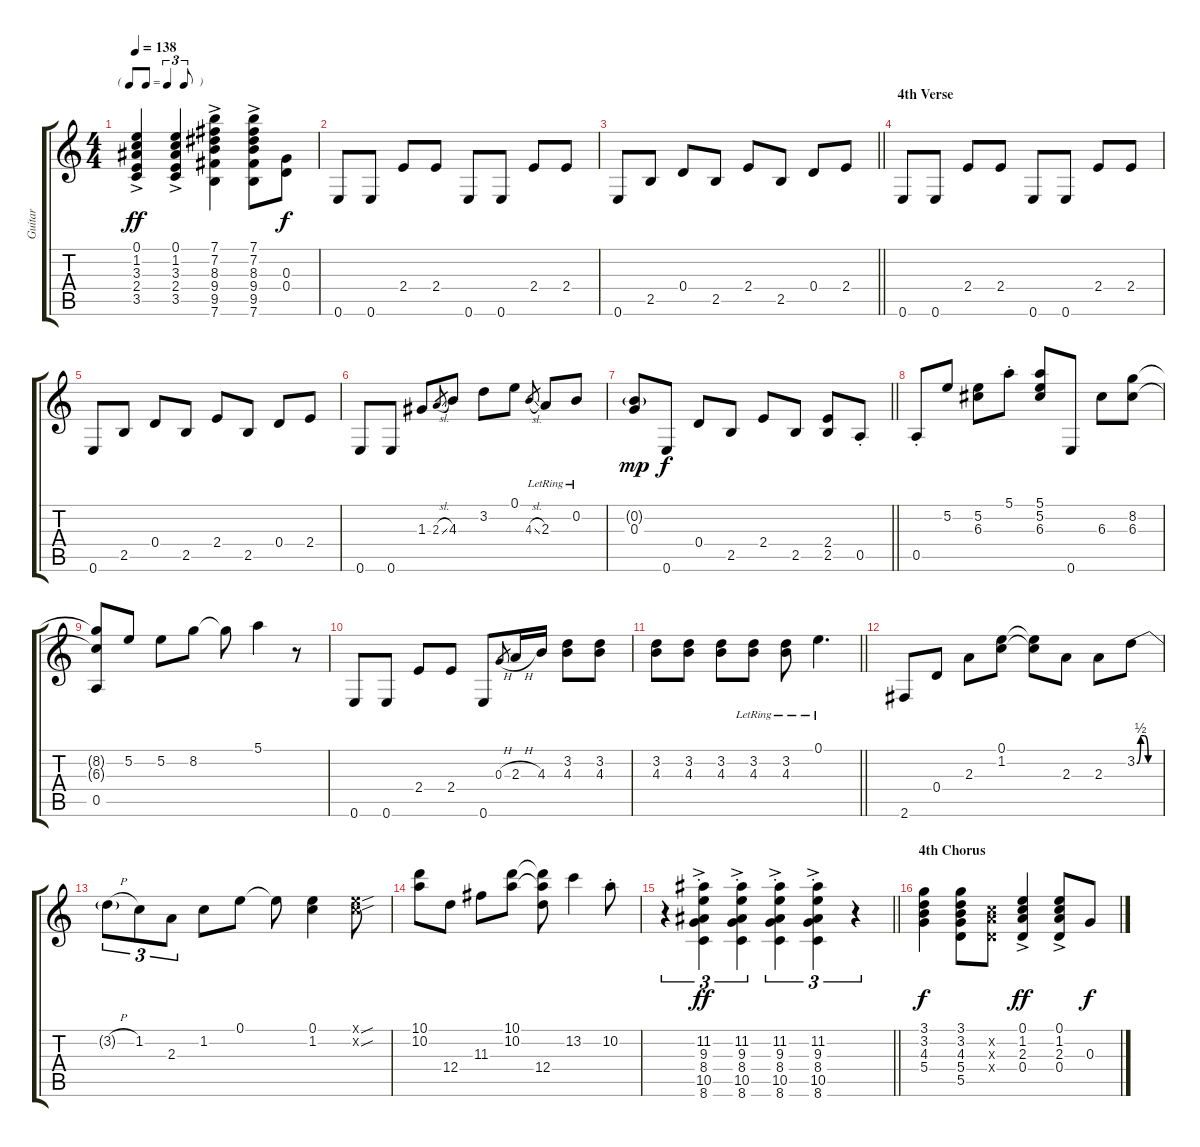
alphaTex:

\track ("Guitar" "Guitar") {instrument electricguitarclean}
\staff {score tabs}
\tuning (E4 B3 G3 D3 A2 E2) {hide}
\ts (4 4)
\tf triplet8th
\tempo 138
\clef g2
\ks c
(0.1{ac} 1.2{ac} 3.3{ac} 2.4{ac} 3.5{ac}).4{dy ff} (0.1{ac} 1.2{ac} 3.3{ac} 2.4{ac} 3.5{ac}).4 (7.1{ac} 7.2{ac} 8.3{ac} 9.4{ac} 9.5{ac} 7.6).4 (7.1{ac} 7.2{ac} 8.3{ac} 9.4{ac} 9.5{ac} 7.6).8 (0.3 0.4).8{dy f} |
0.6.8 0.6.8 2.4.8 2.4.8 0.6.8 0.6.8 2.4.8 2.4.8 |
\barLineRight lightlight
0.6.8 2.5.8 0.4.8 2.5.8 2.4.8 2.5.8 0.4.8 2.4.8 |
\section ("" "4th Verse")
0.6.8 0.6.8 2.4.8 2.4.8 0.6.8 0.6.8 2.4.8 2.4.8 |
0.6.8 2.5.8 0.4.8 2.5.8 2.4.8 2.5.8 0.4.8 2.4.8 |
0.6.8 0.6.8 1.3.8 2.3{sl}.8{gr} 4.3.8 3.2.8 0.1.8 4.3{sl}.8{gr} 2.3{lr}.8 0.2{lr}.8 |
\barLineRight lightlight
(0.2{g} 0.3).8{dy mp} 0.6.8{dy f} 0.4.8 2.5.8 2.4.8 2.5.8 (2.4 2.5).8 0.5{st}.8 |
0.5{st}.8 5.2.8 (5.2 6.3).8 5.1{st}.8 (5.1 5.2 6.3).8 0.6.8 6.3.8 (8.2 6.3).8 |
(8.2{t} 6.3{t} 0.5).8 5.2.8 5.2.8 8.2.8 8.2{t}.8 5.1.4 r.8 |
0.6.8 0.6.8 2.4.8 2.4.8 0.6.8 0.3{h}.8{gr} 2.3{h}.16 4.3.16 (3.2 4.3).8 (3.2 4.3).8 |
\barLineRight lightlight
(3.2 4.3).8 (3.2 4.3).8 (3.2 4.3).8 (3.2{lr} 4.3{lr}).8 (3.2{lr} 4.3{lr}).8 0.1{lr}.4{d} |
2.6.8 0.4.8 2.3.8 (0.1 1.2).8 (0.1{t} 1.2{t}).8 2.3.8 2.3.8 3.2{be (custom 0 0 10 2 20 2 30 0 60 0)}.8 |
3.2{h t}.8{tu (3 2)} 1.2.8{tu (3 2)} 2.3.8{tu (3 2)} 1.2.8 0.1.8 0.1{t}.8 (0.1 1.2).4 (0.1{sou x} 1.2{sou x}).8 |
(10.1 10.2).8 12.4.8 11.3.8 (10.1 10.2).8 (10.1{t} 10.2{t} 12.4).8 13.2.4 10.2{st}.8 |
\barLineRight lightlight
r.4{tu (3 2)} (11.2{ac st} 9.3{ac st} 8.4{ac st} 10.5{ac st} 8.6{ac st}).4{tu (3 2) dy ff} (11.2{ac st} 9.3{ac st} 8.4{ac st} 10.5{ac st} 8.6{ac st}).4{tu (3 2)} (11.2{ac st} 9.3{ac st} 8.4{ac st} 10.5{ac st} 8.6{ac st}).4{tu (3 2)} (11.2{ac st} 9.3{ac st} 8.4{ac st} 10.5{ac st} 8.6{ac st}).4{tu (3 2)} r.4{tu (3 2)} |
\section ("" "4th Chorus")
(3.1 3.2 4.3 5.4).4{dy f} (3.1 3.2 4.3 5.4 5.5).8 (1.2{x} 2.3{x} 0.4{x}).8 (0.1{ac} 1.2{ac} 2.3{ac} 0.4{ac}).4{dy ff} (0.1{ac} 1.2{ac} 2.3{ac} 0.4{ac}).8 0.3.8{dy f}
